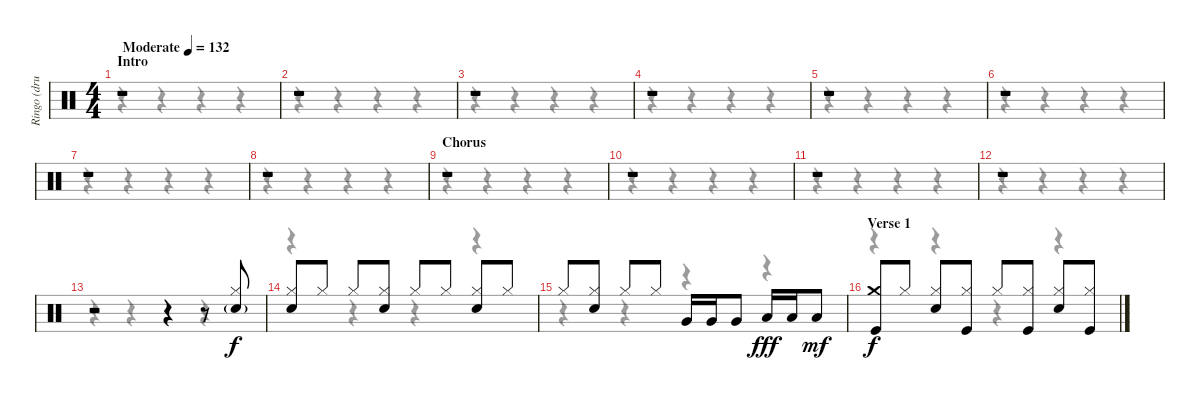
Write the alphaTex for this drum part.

\track ("Ringo (drums)" "Ringo (dru") {instrument percussion}
\staff {score}
\articulation defaults
\voice
\ts (4 4)
\section ("" "Intro                          ")
\tempo (132 "Moderate")
\clef neutral
\ks c
r.1{dy f} |
r.1 |
r.1 |
r.1 |
r.1 |
r.1 |
r.1 |
r.1 |
\section ("" "Chorus")
r.1 |
r.1 |
r.1 |
r.1 |
r.2 r.4 r.8 ("Hi-Hat (closed)" "Snare (hit) 2"{g}).8 |
("Hi-Hat (closed)" "Snare (hit) 2").8 "Hi-Hat (closed)".8 "Hi-Hat (closed)".8 ("Hi-Hat (closed)" "Snare (hit) 2").8 "Hi-Hat (closed)".8 "Hi-Hat (closed)".8 ("Hi-Hat (closed)" "Snare (hit) 2").8 "Hi-Hat (closed)".8 |
"Hi-Hat (closed)".8 ("Hi-Hat (closed)" "Snare (hit) 2").8 "Hi-Hat (closed)".8 "Hi-Hat (closed)".8 "Very Low Tom (hit)".16 "Very Low Tom (hit)".16 "Very Low Tom (hit)".8 "Low Floor Tom (hit)".16{dy fff} "Low Floor Tom (hit)".16 "Low Tom (hit)".8{dy mf} |
\section ("" "Verse 1")
("Crash medium (hit)" "Kick (hit)").8{dy f} "Hi-Hat (closed)".8 ("Hi-Hat (closed)" "Snare (hit) 2").8 ("Hi-Hat (closed)" "Kick (hit)").8 "Hi-Hat (closed)".8 ("Hi-Hat (closed)" "Kick (hit)").8 ("Hi-Hat (closed)" "Snare (hit) 2").8 ("Hi-Hat (closed)" "Kick (hit)").8
\voice
\clef neutral
\ottava regular
\simile none
\ks c
r.4{dy f} r.4 r.4 r.4 |
r.4 r.4 r.4 r.4 |
r.4 r.4 r.4 r.4 |
r.4 r.4 r.4 r.4 |
r.4 r.4 r.4 r.4 |
r.4 r.4 r.4 r.4 |
r.4 r.4 r.4 r.4 |
r.4 r.4 r.4 r.4 |
r.4 r.4 r.4 r.4 |
r.4 r.4 r.4 r.4 |
r.4 r.4 r.4 r.4 |
r.4 r.4 r.4 r.4 |
r.4 r.4 r.4 r.4 |
r.4 r.4 r.4 r.4 |
r.4 r.4 r.4 r.4 |
r.4 r.4 r.4 r.4
